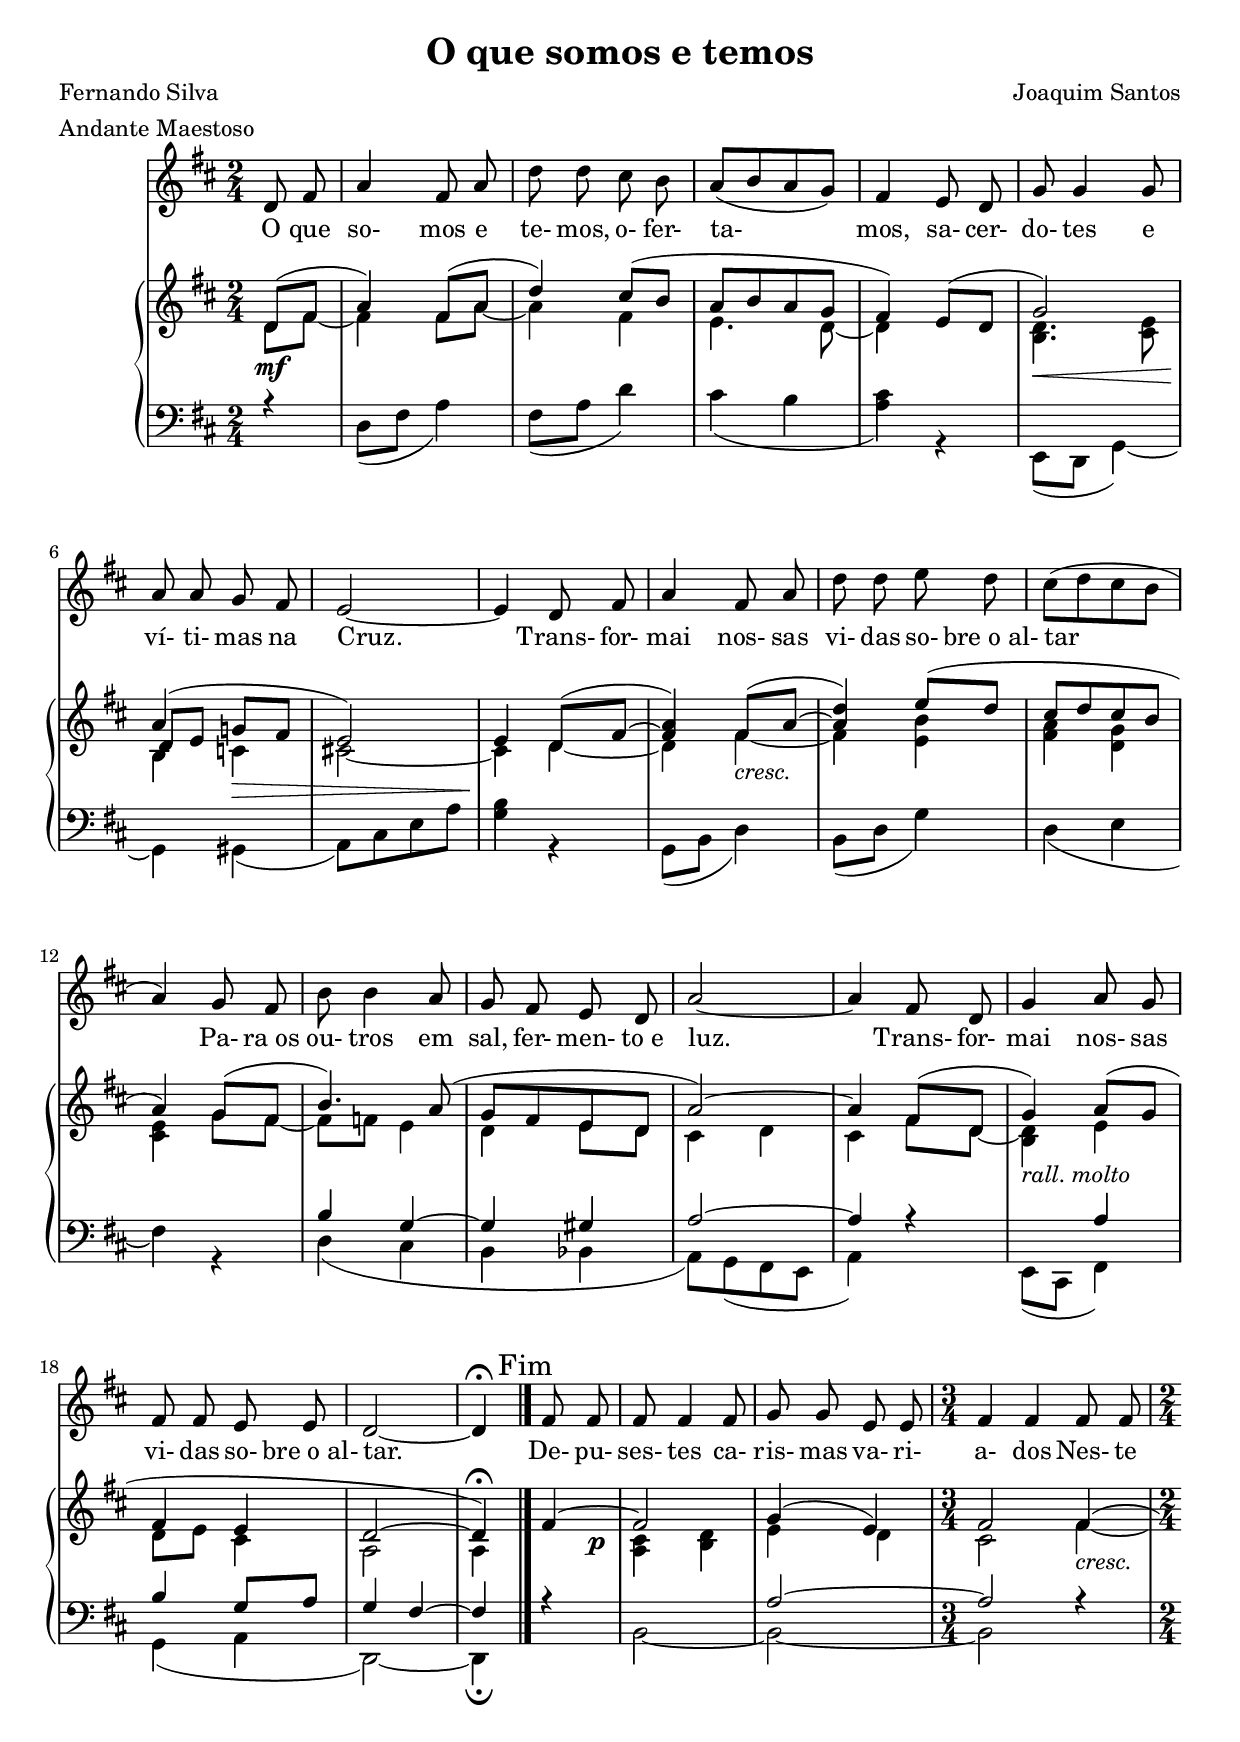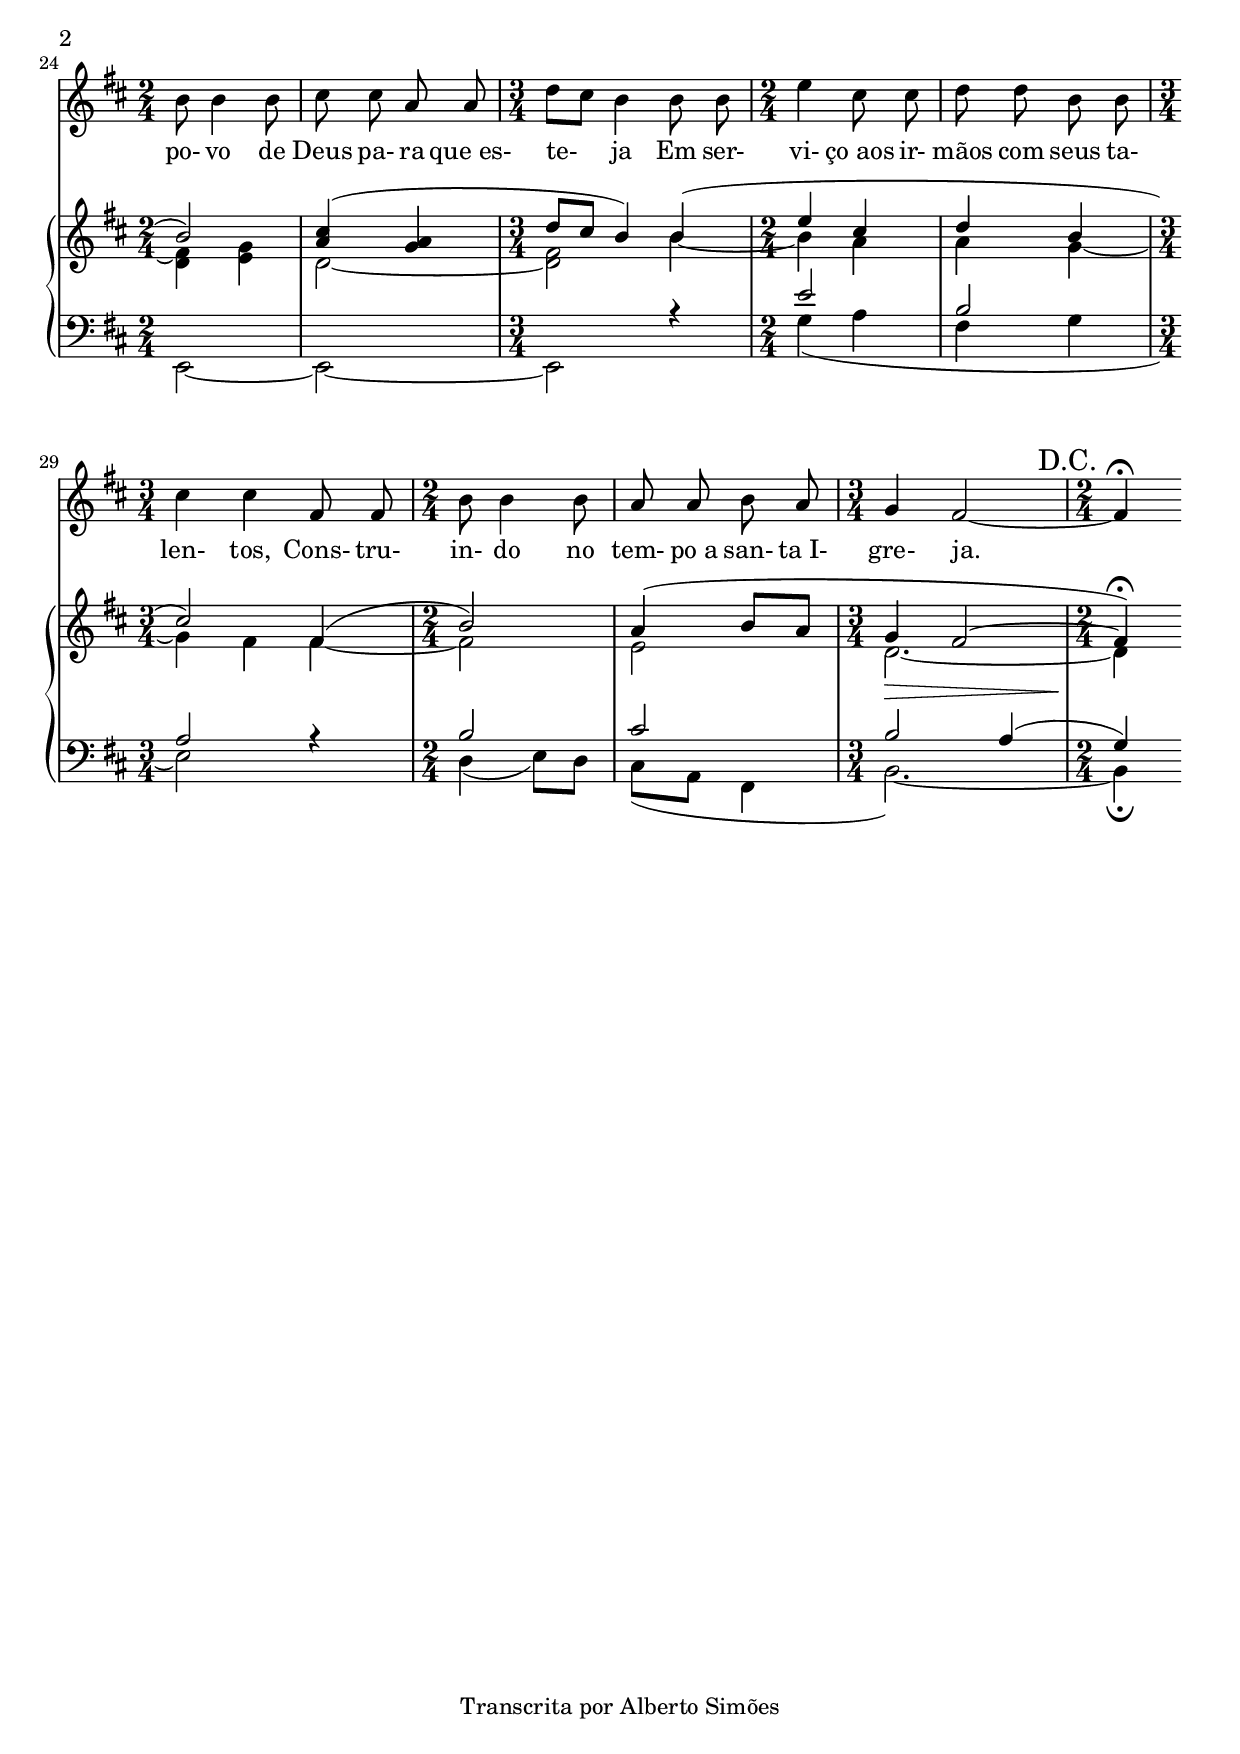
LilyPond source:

\version "2.14.0"

\header {
  title = "O que somos e temos"
  composer = "Joaquim Santos"
  poet = "Fernando Silva"
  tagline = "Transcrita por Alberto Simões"
  meter = "Andante Maestoso"

  ocasioes = "ofertorio"
  seccao   = "ofertorio"
}


global = {
  \key d \major
  \time 2/4
}

melody = \relative c' {
  \clef treble
  \global
  \autoBeamOff
  
  \partial 4 d8 fis
  a4 fis8 a
  d d cis b
  a[( b a g)]

  fis4 e8 d
  g g4 g8
  a a g fis
  e2 ~
  e4 d8 fis

  a4 fis8 a 
  d d e d
  cis[( d cis b]
  a4) g8 fis
  b b4 a8

  g8 fis e d
  a'2 ~
  a4 fis8 d
  g4 a8 g
  fis fis e e
  d2 ~ 
  d4 \fermata \mark "Fim" \bar "|."

  fis8 fis 
  fis fis4 fis8
  g g e e
  \time 3/4
  fis4 fis fis8 fis
  \time 2/4 
  b b4 b8

  cis cis a a
  \time 3/4
  d[ cis] b4 b8 b
  \time 2/4
  e4 cis8 cis
  d d b b
  \time 3/4

  cis4 cis fis,8 fis
  \time 2/4
  b b4 b8
  a a b a
  \time 3/4
  g4 fis2 ~
  \time 2/4
  \mark "D.C." fis4 \fermata  \bar ":|"
}

text = \lyricmode {
  O que so- mos e te- mos, o- fer- ta- mos,
  sa- cer- do- tes e ví- ti- mas na Cruz.
  Trans- for- mai nos- sas vi- das so- bre_o_al- tar
  Pa- ra_os ou- tros em sal, fer- men- to_e luz.
  Trans- for- mai nos- sas vi- das so- bre_o_al- tar.

  De- pu- ses- tes ca- ris- mas va- ri- a- dos
  Nes- te po- vo de Deus pa- ra que_es- te- ja
  Em ser- vi- ço_aos ir-  mãos com seus ta- len- tos,
  Cons- tru- in- do no tem- po_a san- ta_I- gre- ja.
}

upperA = \relative c' {
  \partial 4 d8[( fis]
  a4) fis8[( a]
  d4) cis8[( b]
  a[ b a g]

  fis4) e8[( d]
  g2) a4( g!8[ fis]
  e2)
  e4 d8[( fis] ~

  <fis a>4) fis8[( a] ~ 
  <a d>4) e'8[( d]
  cis[ d cis b]
  a4) g8[( fis]
  b4.) a8(

  g8[ fis e d]
  a'2) ~
  a4 fis8[( d]
  g4) a8[( g]
  fis4 e
  d2 ~ 
  d4)\fermata

  fis4 ~
  fis2
  g4( e)
  \time 3/4
  fis2 fis4(
  \time 2/4
  b2)

  <a cis>4( <g a>
  \time 3/4
  d'8[ cis] b4)
  b( e cis d b

  cis2) fis,4(
  \time 2/4
  b2) a4( b8[ a] \time 3/4 g4 fis2 ~ 
  \time 2/4  fis4)\fermata
}

upperB = \relative c' {
  \partial 4 d8[\mf fis] ~
  fis4 fis8[ a] ~
  a4 fis
  e4. d8 ~

  d4 s4
  <b d>4.\< <cis e>8
  << \new Voice { \shiftOn d8[ e] \shiftOff } \\ { b4\! } >> c!\>
  cis!2 ~
  cis4\! d4 ~

  d4 fis_\markup{\italic{cresc.}} ~
  fis <e b'>
  <fis a> <d g>
  <cis e> g'8[ fis] ~
  fis[ f] e4

  d4 e8[ d]
  cis4 d
  cis fis8[ d] ~
  <b d>4_\markup{\italic{rall. molto}} e
  d8[ e] cis4
  a2 
  a4

  s8 s8\p
  <a cis>4 <b d>
  e d
  \time 3/4
  cis2 fis4_\markup{\italic{cresc.}} ~
  \time 2/4
  <d fis> <e g>

  d2 ~ <d fis> b'4 ~  b a a g ~
  g fis fis ~ fis2 e d2.\> ~ d4\!
}

upper = {
  \global
  \clef treble
  << \upperA \\ \upperB >>
}

lowerA = \relative c' {
  \partial 4 r4
  s2 s2 s2
  s2 s2 s2 s2 s2
  s2 s2 s2 s2 b4 g ~
  g4 gis a2 ~ a4 r s a b g8[ a] g4 fis ~ 
  fis

  r4 s2 a2 ~ a2 r4 s2
  s2 s2 r4 e'2 b
  a2 r4 b2 cis b a4( g)
}

lowerB = \relative c {
  \partial 4 s4
  d8[( fis] a4)
  fis8[( a] d4)
  cis( b

  <a cis>) r4
  e,8[( d] g4) ~
  g gis(
  a8[) cis e a] 
  <g b>4 r

  g,8([ b] d4)
  b8[( d] g4)
  d( e
  fis) r
  d( cis

  b4 bes
  a8[) g( fis e]
  a4) s4
  e8[( cis] fis4)
  g( a
  d,2) ~ 
  d4_\fermata

  s4
  b'2 ~ b2 ~ \time 3/4 b2 s4 \time 2/4 e,2 ~

  e2 ~ e s4 g'4( a fis g
  e2) s4 d4( e8[) d] cis[( a] fis4 b2.) ~ b4 _\fermata
}

lower = {
  \global
  \clef bass
  << \lowerA \\ \lowerB >>
}

	
\score {
  <<
    \new Voice = "mel" { \melody }
    \new Lyrics \lyricsto mel \text
    \new PianoStaff <<
      \new Staff = "upper" \upper
      \new Staff = "lower" \lower
    >>
  >>
  \layout {
    \context { \Staff \RemoveEmptyStaves }
  }
  \midi {
    \context {
      \Score
      tempoWholesPerMinute = #(ly:make-moment 80 4)
    }
  }
}


